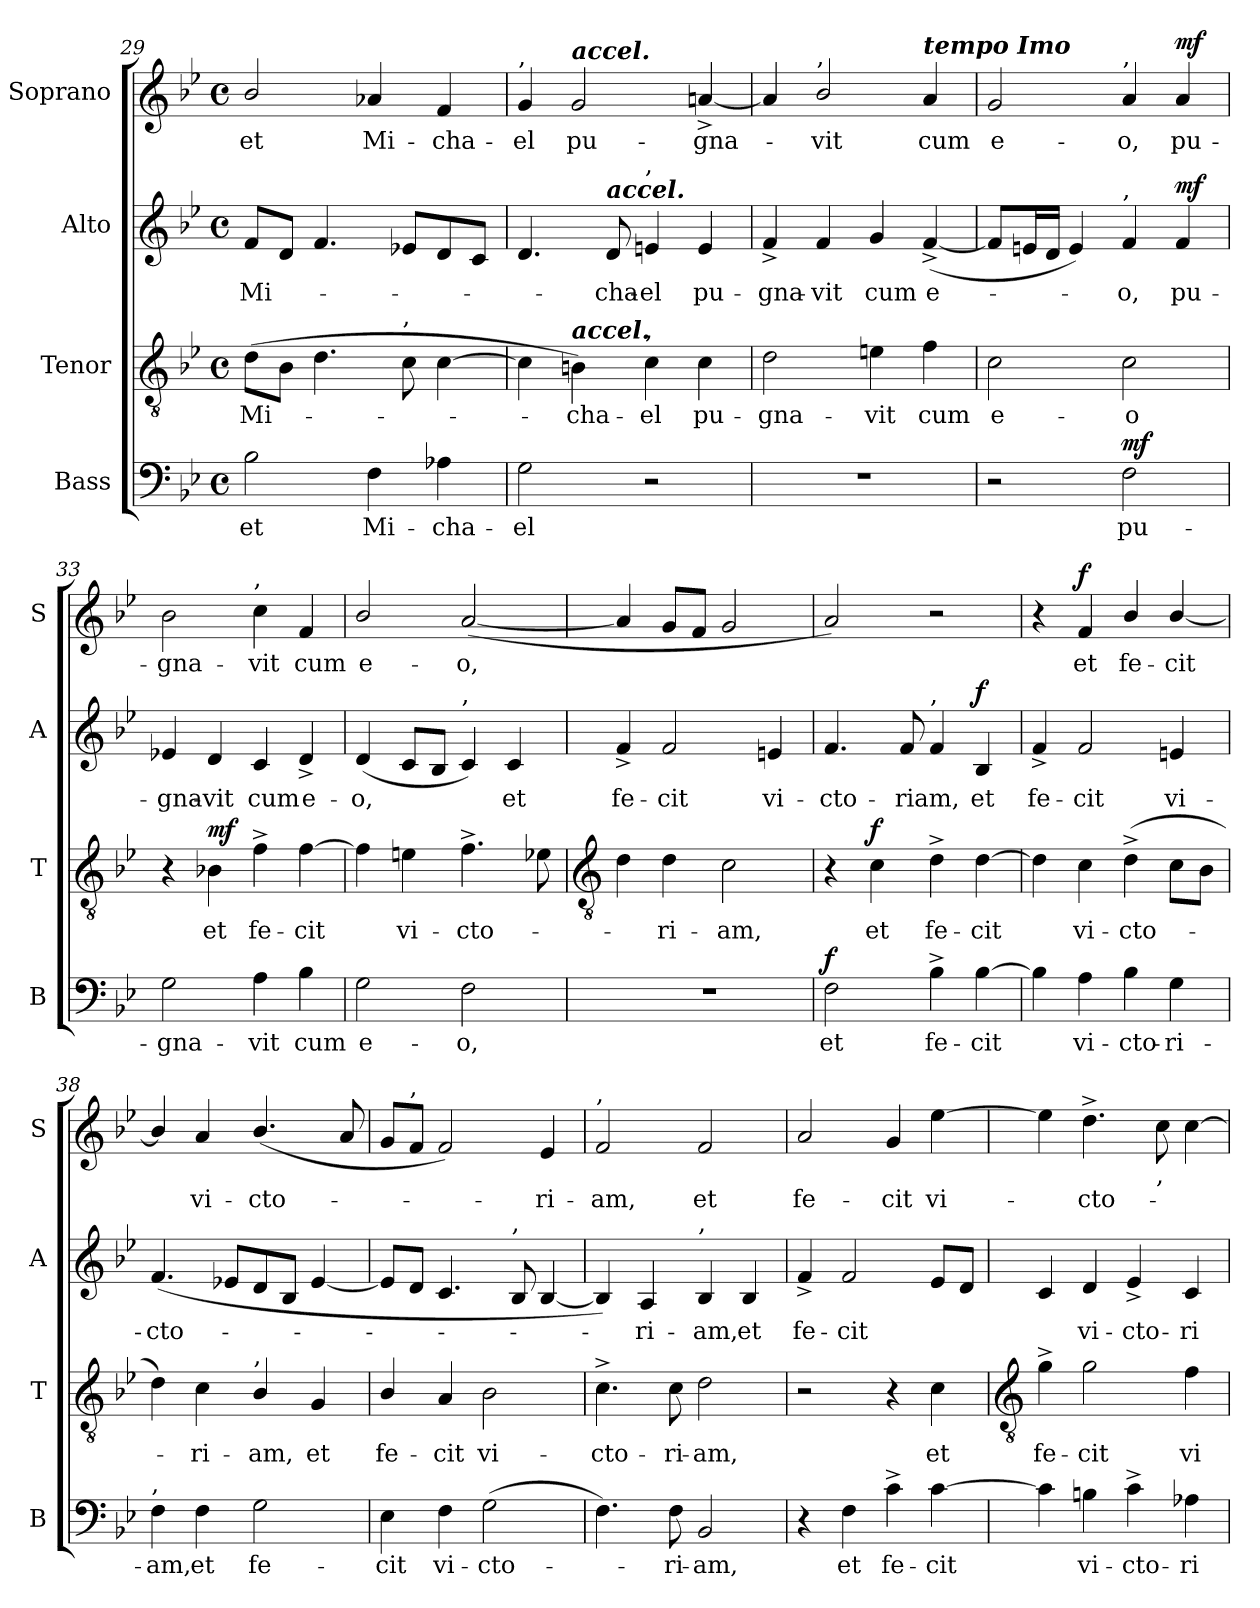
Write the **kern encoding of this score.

**kern	**text	**dynam	**kern	**text	**dynam	**kern	**text	**dynam	**kern	**text	**dynam
*part4	*part4	*part4	*part3	*part3	*part3	*part2	*part2	*part2	*part1	*part1	*part1
*staff4	*staff4	*staff4	*staff3	*staff3	*staff3	*staff2	*staff2	*staff2	*staff1	*staff1	*staff1
*I"Bass	*	*	*I"Tenor	*	*	*I"Alto	*	*	*I"Soprano	*	*
*I'B	*	*	*I'T	*	*	*I'A	*	*	*I'S	*	*
!!LO:LB:g=z
*clefF4	*	*	*clefGv2	*	*	*clefG2	*	*	*clefG2	*	*
*k[b-e-]	*	*	*k[b-e-]	*	*	*k[b-e-]	*	*	*k[b-e-]	*	*
*B-:	*	*	*B-:	*	*	*B-:	*	*	*B-:	*	*
*M4/4	*	*	*M4/4	*	*	*M4/4	*	*	*M4/4	*	*
*met(c)	*	*	*met(c)	*	*	*met(c)	*	*	*met(c)	*	*
=29	=29	=29	=29	=29	=29	=29	=29	=29	=29	=29	=29
!	!LO:LY:b	!	!	!LO:LY:b	!	!	!LO:LY:b	!	!	!LO:LY:b	!
2B-	et	.	(>8dL	Mi-	.	8fL	Mi-	.	2b-/	et	.
.	.	.	8B-J	.	.	8dJ	.	.	.	.	.
.	.	.	4.d	.	.	4.f	.	.	.	.	.
!	!LO:LY:b	!	!	!	!	!	!	!	!	!LO:LY:b	!
4F	Mi-	.	.	.	.	.	.	.	4a-X	Mi-	.
!	!	!	!LO:TX:a:t=,	!	!	!	!	!	!	!	!
.	.	.	8c	.	.	8e-XL	.	.	.	.	.
!	!LO:LY:b	!	!	!	!	!	!	!	!	!LO:LY:b	!
4A-X	-cha-	.	[4c	.	.	8d	.	.	4f	-cha-	.
.	.	.	.	.	.	8cJ	.	.	.	.	.
=30	=30	=30	=30	=30	=30	=30	=30	=30	=30	=30	=30
!	!	!	!	!	!	!	!	!	!LO:TX:a:t=,	!	!
!	!LO:LY:b	!	!	!	!	!	!	!	!	!LO:LY:b	!
2G	-el	.	4c]	.	.	4.d	.	.	4g	-el	.
!	!	!	!	!	!	!	!	!	!LO:TX:a:Bi:t=accel.	!	!
!	!	!	!LO:TX:a:Bi:t=accel.	!	!	!	!	!	!	!	!
!	!	!	!	!LO:LY:b	!	!	!	!	!	!LO:LY:b	!
.	.	.	4Bn)	cha-	.	.	.	.	2g	pu-	.
!	!	!	!	!	!	!LO:TX:a:Bi:t=accel.	!	!	!	!	!
!	!	!	!	!	!	!	!LO:LY:b	!	!	!	!
.	.	.	.	.	.	8d	cha-	.	.	.	.
!	!	!	!	!	!	!LO:TX:a:t=,	!	!	!	!	!
!	!	!	!LO:TX:a:t=,	!	!	!	!	!	!	!	!
!	!	!	!	!LO:LY:b	!	!	!LO:LY:b	!	!	!	!
2r	.	.	4c	-el	.	4en	-el	.	.	.	.
!	!	!	!	!LO:LY:b	!	!	!LO:LY:b	!	!	!LO:LY:b	!
.	.	.	4c	pu-	.	4e	pu-	.	[4an^	-gna-	.
=31	=31	=31	=31	=31	=31	=31	=31	=31	=31	=31	=31
!	!	!	!	!LO:LY:b	!	!	!LO:LY:b	!	!	!	!
1r	.	.	2d	-gna-	.	4f^	-gna-	.	4a]	.	.
!	!	!	!	!	!	!	!	!	!LO:TX:a:t=,	!	!
!	!	!	!	!	!	!	!LO:LY:b	!	!	!LO:LY:b	!
.	.	.	.	.	.	4f	-vit	.	2b-/	vit	.
!	!	!	!	!LO:LY:b	!	!	!LO:LY:b	!	!	!	!
.	.	.	4en	-vit	.	4g	cum	.	.	.	.
!	!	!	!	!	!	!	!	!	!LO:TX:a:Bi:t=tempo Imo	!	!
!	!	!	!	!LO:LY:b	!	!	!LO:LY:b	!	!	!LO:LY:b	!
.	.	.	4f	cum	.	(<[4f^	e-	.	4a	cum	.
=32	=32	=32	=32	=32	=32	=32	=32	=32	=32	=32	=32
!	!	!	!	!LO:LY:b	!	!	!	!	!	!LO:LY:b	!
2r	.	.	2c	e-	.	8fL]	.	.	2g	e-	.
.	.	.	.	.	.	16enL	.	.	.	.	.
.	.	.	.	.	.	16dJJ	.	.	.	.	.
.	.	.	.	.	.	4e)	.	.	.	.	.
!	!	!	!	!	!	!	!	!	!LO:TX:a:t=,	!	!
!	!	!	!	!	!	!LO:TX:a:t=,	!	!	!	!	!
!	!LO:LY:b	!LO:DY:b	!	!LO:LY:b	!	!	!LO:LY:b	!	!	!LO:LY:b	!
2F	pu-	mf	2c	-o	.	4f	o,	.	4a	-o,	.
!	!	!	!	!	!	!	!LO:LY:b	!LO:DY:b	!	!LO:LY:b	!LO:DY:b
.	.	.	.	.	.	4f	pu-	mf	4a	pu-	mf
=33	=33	=33	=33	=33	=33	=33	=33	=33	=33	=33	=33
!	!LO:LY:b	!	!	!	!	!	!LO:LY:b	!	!	!LO:LY:b	!
2G	-gna-	.	4r	.	.	4e-X	-gna-	.	2b-	-gna-	.
!	!	!	!	!LO:LY:b	!LO:DY:b	!	!LO:LY:b	!	!	!	!
.	.	.	4B-X	et	mf	4d	-vit	.	.	.	.
!	!	!	!	!	!	!	!	!	!LO:TX:a:t=,	!	!
!	!LO:LY:b	!	!	!LO:LY:b	!	!	!LO:LY:b	!	!	!LO:LY:b	!
4A	-vit	.	4f^	fe-	.	4c	cum	.	4cc	-vit	.
!	!LO:LY:b	!	!	!LO:LY:b	!	!	!LO:LY:b	!	!	!LO:LY:b	!
4B-	cum	.	[4f	-cit	.	4d^	e-	.	4f	cum	.
=34	=34	=34	=34	=34	=34	=34	=34	=34	=34	=34	=34
!	!LO:LY:b	!	!	!	!	!	!LO:LY:b	!	!	!LO:LY:b	!
2G	e-	.	4f]	.	.	(<4d	-o,	.	2b-/	e-	.
!	!	!	!	!LO:LY:b	!	!	!	!	!	!	!
.	.	.	4en	vi-	.	8cL	.	.	.	.	.
.	.	.	.	.	.	8B-J	.	.	.	.	.
!	!	!	!	!	!	!LO:TX:a:t=,	!	!	!	!	!
!	!LO:LY:b	!	!	!LO:LY:b	!	!	!	!	!	!LO:LY:b	!
2F	-o,	.	4.f^	-cto-	.	4c)	.	.	(<[2a	-o,	.
!	!	!	!	!	!	!	!LO:LY:b	!	!	!	!
.	.	.	.	.	.	4c	et	.	.	.	.
.	.	.	8e-X	.	.	.	.	.	.	.	.
!!LO:LB:g=z
=35	=35	=35	=35	=35	=35	=35	=35	=35	=35	=35	=35
*	*	*	*clefGv2	*	*	*	*	*	*	*	*
!	!	!	!	!	!	!	!LO:LY:b	!	!	!	!
1r	.	.	4d	.	.	4f^	fe-	.	4a]	.	.
!	!	!	!	!LO:LY:b	!	!	!LO:LY:b	!	!	!	!
.	.	.	4d	ri-	.	2f	-cit	.	8gL	.	.
.	.	.	.	.	.	.	.	.	8fJ	.	.
!	!	!	!	!LO:LY:b	!	!	!	!	!	!	!
.	.	.	2c	-am,	.	.	.	.	2g	.	.
!	!	!	!	!	!	!	!LO:LY:b	!	!	!	!
.	.	.	.	.	.	4en	vi-	.	.	.	.
=36	=36	=36	=36	=36	=36	=36	=36	=36	=36	=36	=36
!	!LO:LY:b	!LO:DY:b	!	!	!	!	!LO:LY:b	!	!	!	!
2F	et	f	4r	.	.	4.f	-cto-	.	2a)	.	.
!	!	!	!	!LO:LY:b	!LO:DY:b	!	!	!	!	!	!
.	.	.	4c	et	f	.	.	.	.	.	.
!	!	!	!	!	!	!	!LO:LY:b	!	!	!	!
.	.	.	.	.	.	8f	-riam,	.	.	.	.
!	!	!	!	!	!	!LO:TX:a:t=,	!	!	!	!	!
!	!LO:LY:b	!	!	!LO:LY:b	!	!	!	!	!	!	!
4B-^	fe-	.	4d^	fe-	.	4f	.	.	2r	.	.
!	!LO:LY:b	!	!	!LO:LY:b	!	!	!LO:LY:b	!LO:DY:b	!	!	!
[4B-	-cit	.	[4d	-cit	.	4B-	et	f	.	.	.
=37	=37	=37	=37	=37	=37	=37	=37	=37	=37	=37	=37
!	!	!	!	!	!	!	!LO:LY:b	!	!	!	!
4B-]	.	.	4d]	.	.	4f^	fe-	.	4r	.	.
!	!LO:LY:b	!	!	!LO:LY:b	!	!	!LO:LY:b	!	!	!LO:LY:b	!LO:DY:b
4A	vi-	.	4c	vi-	.	2f	-cit	.	4f	et	f
!	!LO:LY:b	!	!	!LO:LY:b	!	!	!	!	!	!LO:LY:b	!
4B-	-cto-	.	(>4d^	-cto-	.	.	.	.	4b-/	fe-	.
!	!LO:LY:b	!	!	!	!	!	!LO:LY:b	!	!	!LO:LY:b	!
4G	-ri-	.	8cL	.	.	4en	vi-	.	[4b-/	-cit	.
.	.	.	8B-J	.	.	.	.	.	.	.	.
=38	=38	=38	=38	=38	=38	=38	=38	=38	=38	=38	=38
!LO:TX:a:t=,	!	!	!	!	!	!	!	!	!	!	!
!	!LO:LY:b	!	!	!	!	!	!LO:LY:b	!	!	!	!
4F	-am,	.	4d)	.	.	(<4.f	-cto-	.	4b-/]	.	.
!	!LO:LY:b	!	!	!LO:LY:b	!	!	!	!	!	!LO:LY:b	!
4F	et	.	4c	ri-	.	.	.	.	4a	vi-	.
.	.	.	.	.	.	8e-XL	.	.	.	.	.
!	!	!	!LO:TX:a:t=,	!	!	!	!	!	!	!	!
!	!LO:LY:b	!	!	!LO:LY:b	!	!	!	!	!	!LO:LY:b	!
2G	fe-	.	4B-/	-am,	.	8d	.	.	(<4.b-/	-cto-	.
.	.	.	.	.	.	8B-J	.	.	.	.	.
!	!	!	!	!LO:LY:b	!	!	!	!	!	!	!
.	.	.	4G	et	.	[4e-	.	.	.	.	.
.	.	.	.	.	.	.	.	.	8a	.	.
=39	=39	=39	=39	=39	=39	=39	=39	=39	=39	=39	=39
!	!LO:LY:b	!	!	!LO:LY:b	!	!	!	!	!	!	!
4E-	-cit	.	4B-/	fe-	.	8e-L]	.	.	8gL	.	.
!	!	!	!	!	!	!	!	!	!LO:TX:a:t=,	!	!
.	.	.	.	.	.	8dJ	.	.	8fJ	.	.
!	!LO:LY:b	!	!	!LO:LY:b	!	!	!	!	!	!	!
4F	vi-	.	4A	-cit	.	4.c	.	.	2f)	.	.
!	!LO:LY:b	!	!	!LO:LY:b	!	!	!	!	!	!	!
(>2G	-cto-	.	2B-	vi-	.	.	.	.	.	.	.
!	!	!	!	!	!	!LO:TX:a:t=,	!	!	!	!	!
.	.	.	.	.	.	8B-	.	.	.	.	.
!	!	!	!	!	!	!	!	!	!	!LO:LY:b	!
.	.	.	.	.	.	[4B-	.	.	4e-	ri-	.
=40	=40	=40	=40	=40	=40	=40	=40	=40	=40	=40	=40
!	!	!	!	!	!	!	!	!	!LO:TX:a:t=,	!	!
!	!	!	!	!LO:LY:b	!	!	!	!	!	!LO:LY:b	!
4.F)	.	.	4.c^\	-cto-	.	4B-])	.	.	2f	-am,	.
!	!	!	!	!	!	!	!LO:LY:b	!	!	!	!
.	.	.	.	.	.	4A	ri-	.	.	.	.
!	!LO:LY:b	!	!	!LO:LY:b	!	!	!	!	!	!	!
8F	ri-	.	8c	-ri-	.	.	.	.	.	.	.
!	!	!	!	!	!	!LO:TX:a:t=,	!	!	!	!	!
!	!LO:LY:b	!	!	!LO:LY:b	!	!	!LO:LY:b	!	!	!LO:LY:b	!
2BB-	-am,	.	2d	-am,	.	4B-	-am,	.	2f	et	.
!	!	!	!	!	!	!	!LO:LY:b	!	!	!	!
.	.	.	.	.	.	4B-	et	.	.	.	.
=41	=41	=41	=41	=41	=41	=41	=41	=41	=41	=41	=41
!	!	!	!	!	!	!	!LO:LY:b	!	!	!LO:LY:b	!
4r	.	.	2r	.	.	4f^	fe-	.	2a	fe-	.
!	!LO:LY:b	!	!	!	!	!	!LO:LY:b	!	!	!	!
4F	et	.	.	.	.	2f	-cit	.	.	.	.
!	!LO:LY:b	!	!	!	!	!	!	!	!	!LO:LY:b	!
4c^	fe-	.	4r	.	.	.	.	.	4g	-cit	.
!	!LO:LY:b	!	!	!LO:LY:b	!	!	!	!	!	!LO:LY:b	!
[4c	-cit	.	4c	et	.	8e-L	.	.	[4ee-	vi-	.
.	.	.	.	.	.	8dJ	.	.	.	.	.
!!LO:LB:g=z
=42	=42	=42	=42	=42	=42	=42	=42	=42	=42	=42	=42
*	*	*	*clefGv2	*	*	*	*	*	*	*	*
!	!	!	!	!LO:LY:b	!	!	!	!	!	!	!
4c]	.	.	4g^	fe-	.	4c	.	.	4ee-]	.	.
!	!LO:LY:b	!	!	!LO:LY:b	!	!	!LO:LY:b	!	!	!LO:LY:b	!
4Bn	vi-	.	2g	-cit	.	4d	vi-	.	4.dd^	cto-	.
!	!LO:LY:b	!	!	!	!	!	!LO:LY:b	!	!	!	!
4c^\	-cto-	.	.	.	.	4e-^	-cto-	.	.	.	.
!	!	!	!	!	!	!	!	!	!LO:TX:b:t=,	!	!
.	.	.	.	.	.	.	.	.	8cc	.	.
!	!LO:LY:b	!	!	!LO:LY:b	!	!	!LO:LY:b	!	!	!	!
4A-X	-ri-	.	4f	vi-	.	4c	-ri-	.	[4cc	.	.
=	=	=	=	=	=	=	=	=	=	=	=
*-	*-	*-	*-	*-	*-	*-	*-	*-	*-	*-	*-
